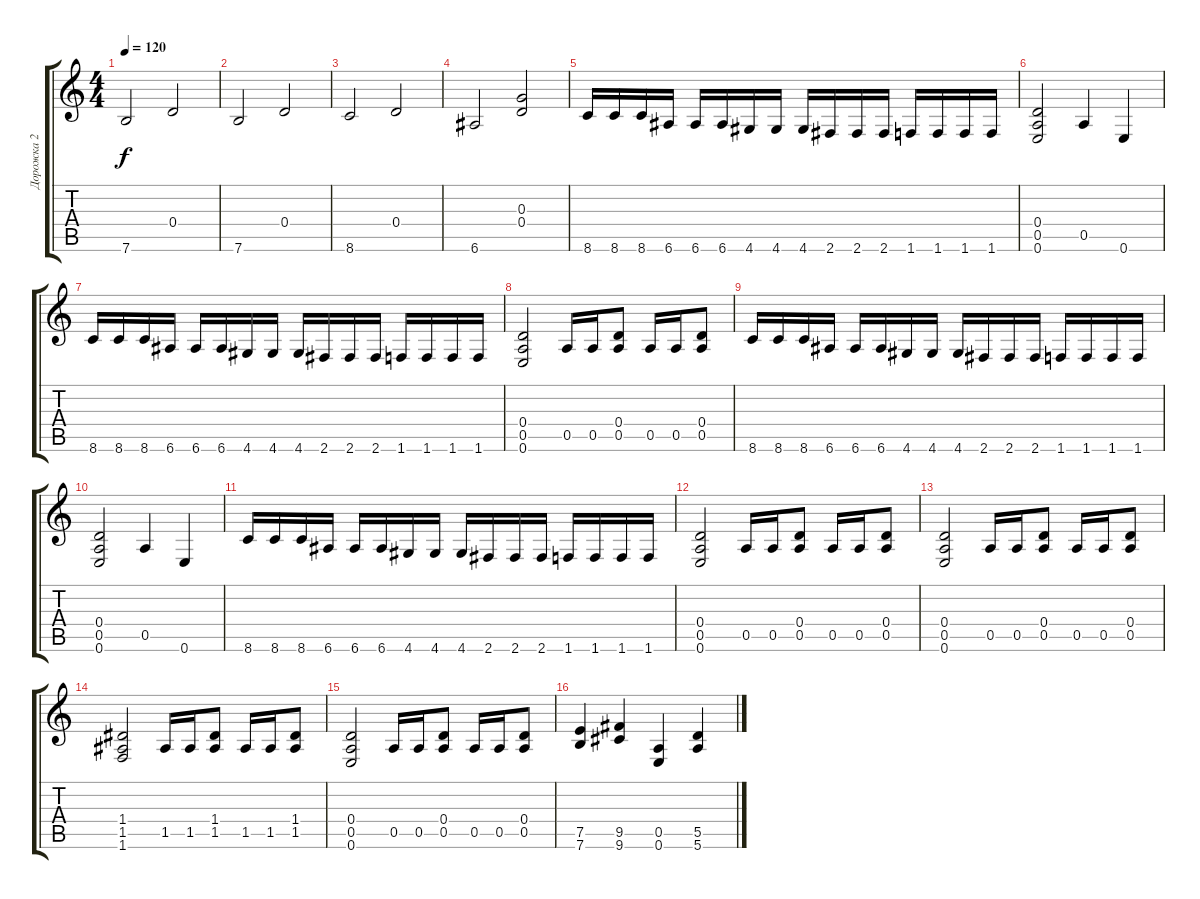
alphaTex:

\track ("Дорожка 2" "Дорожка 2") {instrument distortionguitar}
\staff {score tabs}
\tuning (E4 B3 G3 D3 A2 E2) {hide}
\ts (4 4)
\tempo 120
\clef g2
\ks c
7.6.2{dy f} 0.4.2 |
7.6.2 0.4.2 |
8.6.2 0.4.2 |
6.6.2 (0.3 0.4).2 |
8.6.16 8.6.16 8.6.16 6.6.16 6.6.16 6.6.16 4.6.16 4.6.16 4.6.16 2.6.16 2.6.16 2.6.16 1.6.16 1.6.16 1.6.16 1.6.16 |
(0.4 0.5 0.6).2 0.5.4 0.6.4 |
8.6.16 8.6.16 8.6.16 6.6.16 6.6.16 6.6.16 4.6.16 4.6.16 4.6.16 2.6.16 2.6.16 2.6.16 1.6.16 1.6.16 1.6.16 1.6.16 |
(0.4 0.5 0.6).2 0.5.16 0.5.16 (0.4 0.5).8 0.5.16 0.5.16 (0.4 0.5).8 |
8.6.16 8.6.16 8.6.16 6.6.16 6.6.16 6.6.16 4.6.16 4.6.16 4.6.16 2.6.16 2.6.16 2.6.16 1.6.16 1.6.16 1.6.16 1.6.16 |
(0.4 0.5 0.6).2 0.5.4 0.6.4 |
8.6.16 8.6.16 8.6.16 6.6.16 6.6.16 6.6.16 4.6.16 4.6.16 4.6.16 2.6.16 2.6.16 2.6.16 1.6.16 1.6.16 1.6.16 1.6.16 |
(0.4 0.5 0.6).2 0.5.16 0.5.16 (0.4 0.5).8 0.5.16 0.5.16 (0.4 0.5).8 |
(0.4 0.5 0.6).2 0.5.16 0.5.16 (0.4 0.5).8 0.5.16 0.5.16 (0.4 0.5).8 |
(1.4 1.5 1.6).2 1.5.16 1.5.16 (1.4 1.5).8 1.5.16 1.5.16 (1.4 1.5).8 |
(0.4 0.5 0.6).2 0.5.16 0.5.16 (0.4 0.5).8 0.5.16 0.5.16 (0.4 0.5).8 |
(7.5 7.6).4 (9.5 9.6).4 (0.5 0.6).4 (5.5 5.6).4
